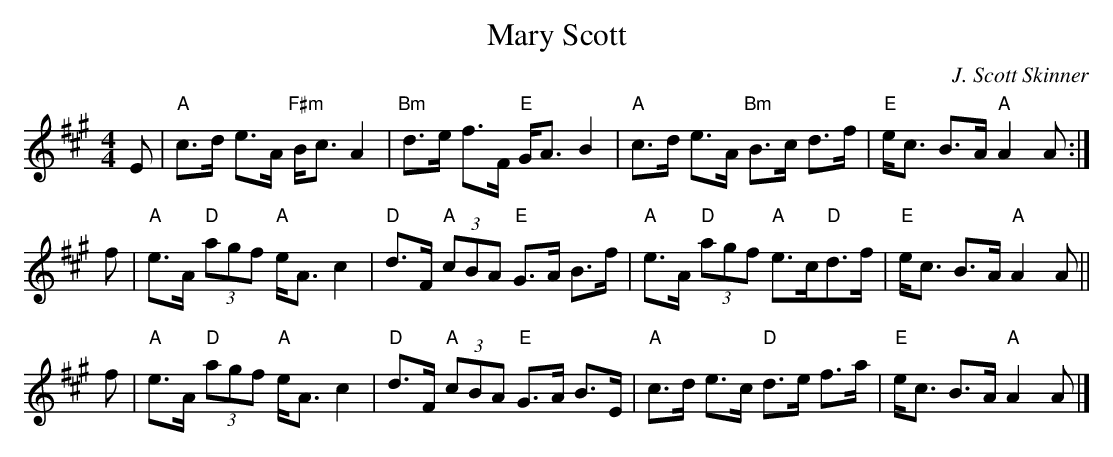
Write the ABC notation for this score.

X:1
T: Mary Scott
C: J. Scott Skinner
M: 4/4
L: 1/8
K: A
E |\
"A"c>d e>A "F#m"B<c A2 | "Bm"d>e f>F "E"G<A B2 |\
"A"c>d e>A "Bm"B>c d>f | "E"e<c B>A "A"A2 A :|
f |\
"A"e>A "D"(3agf "A"e<A c2 | "D"d>F "A"(3cBA "E"G>A B>f |\
"A"e>A "D"(3agf "A"e>c"D"d>f | "E"e<c B>A "A"A2 A ||
f |\
"A"e>A "D"(3agf "A"e<A c2 | "D"d>F "A"(3cBA "E"G>A B>E |\
"A"c>d e>c "D"d>e f>a | "E"e<c B>A "A"A2 A |]
